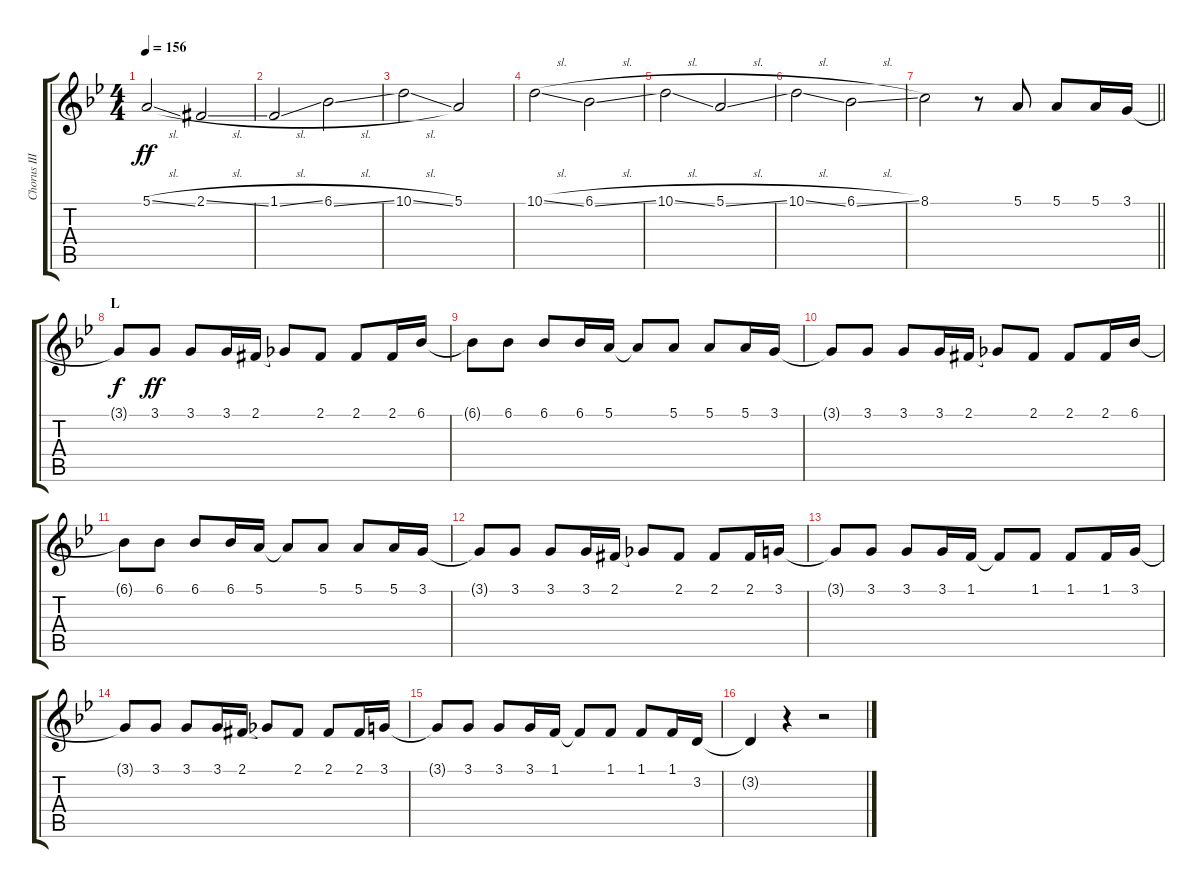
\track ("Chorus III" "Chorus III") {instrument choiraahs}
\staff {score tabs}
\tuning (E4 B3 G3 D3 A2 E2) {hide}
\ts (4 4)
\tempo 156
\clef g2
\ks bb
5.1{sl}.2{dy ff} 2.1{sl acc #}.2 |
1.1{sl}.2 6.1{sl}.2 |
10.1{sl}.2 5.1.2 |
10.1{sl}.2 6.1{sl}.2 |
10.1{sl}.2 5.1{sl}.2 |
10.1{sl}.2 6.1{sl}.2 |
\barLineRight lightlight
8.1.2 r.8 5.1.8 5.1.8 5.1.16 3.1.16 |
\section ("" "L")
3.1{t}.8{dy f} 3.1.8{dy ff} 3.1.8 3.1.16 2.1{acc #}.16 2.1{t}.8 2.1{acc #}.8 2.1{acc #}.8 2.1{acc #}.16 6.1.16 |
6.1{t}.8 6.1.8 6.1.8 6.1.16 5.1.16 5.1{t}.8 5.1.8 5.1.8 5.1.16 3.1.16 |
3.1{t}.8 3.1.8 3.1.8 3.1.16 2.1{acc #}.16 2.1{t}.8 2.1{acc #}.8 2.1{acc #}.8 2.1{acc #}.16 6.1.16 |
6.1{t}.8 6.1.8 6.1.8 6.1.16 5.1.16 5.1{t}.8 5.1.8 5.1.8 5.1.16 3.1.16 |
3.1{t}.8 3.1.8 3.1.8 3.1.16 2.1{acc #}.16 2.1{t}.8 2.1{acc #}.8 2.1{acc #}.8 2.1{acc #}.16 3.1.16 |
3.1{t}.8 3.1.8 3.1.8 3.1.16 1.1.16 1.1{t}.8 1.1.8 1.1.8 1.1.16 3.1.16 |
3.1{t}.8 3.1.8 3.1.8 3.1.16 2.1{acc #}.16 2.1{t}.8 2.1{acc #}.8 2.1{acc #}.8 2.1{acc #}.16 3.1.16 |
3.1{t}.8 3.1.8 3.1.8 3.1.16 1.1.16 1.1{t}.8 1.1.8 1.1.8 1.1.16 3.2.16 |
3.2{t}.4 r.4 r.2
